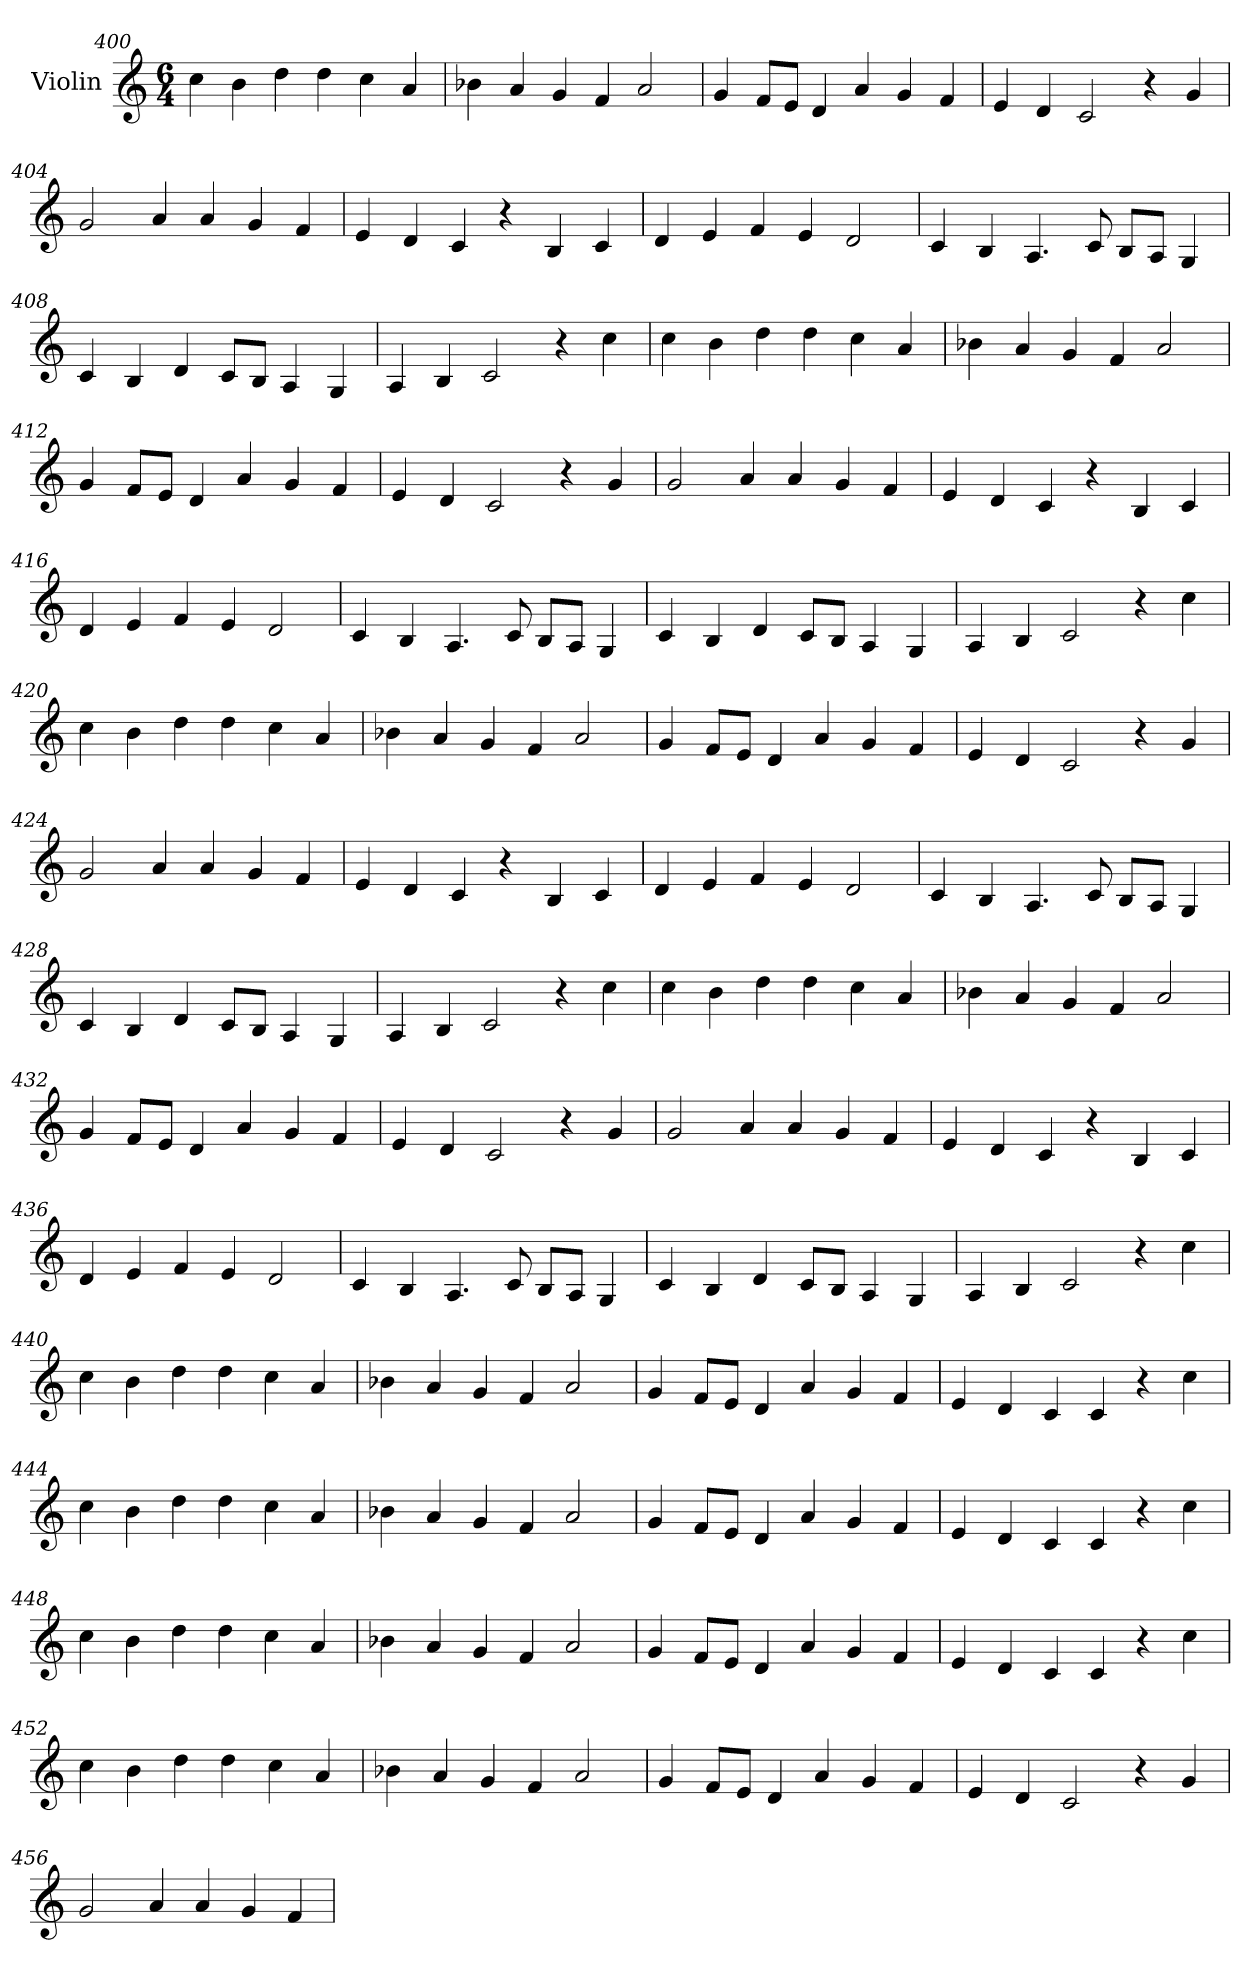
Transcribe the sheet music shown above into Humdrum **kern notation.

**kern
*part1
*staff1
*I"Violin
*clefG2
*k[]
*C:
*M6/4
=400
4cc\
4b\
4dd\
4dd\
4cc\
4a/
!!LO:PB:g=z
=401
4b-X\
4a/
4g/
4f/
2a/
=402
4g/
8f/L
8e/J
4d/
4a/
4g/
4f/
=403
4e/
4d/
2c/
4r
4g/
!!LO:PB:g=z
=404
2g/
4a/
4a/
4g/
4f/
!!LO:PB:g=z
=405
4e/
4d/
4c/
4r
4B/
4c/
=406
4d/
4e/
4f/
4e/
2d/
=407
4c/
4B/
4.A/
8c/
8B/L
8A/J
4G/
!!LO:PB:g=z
=408
4c/
4B/
4d/
8c/L
8B/J
4A/
4G/
!!LO:PB:g=z
=409
4A/
4B/
2c/
4r
4cc\
=410
4cc\
4b\
4dd\
4dd\
4cc\
4a/
=411
4b-X\
4a/
4g/
4f/
2a/
!!LO:PB:g=z
=412
4g/
8f/L
8e/J
4d/
4a/
4g/
4f/
!!LO:PB:g=z
=413
4e/
4d/
2c/
4r
4g/
=414
2g/
4a/
4a/
4g/
4f/
=415
4e/
4d/
4c/
4r
4B/
4c/
!!LO:PB:g=z
=416
4d/
4e/
4f/
4e/
2d/
!!LO:PB:g=z
=417
4c/
4B/
4.A/
8c/
8B/L
8A/J
4G/
=418
4c/
4B/
4d/
8c/L
8B/J
4A/
4G/
!!LO:PB:g=z
=419
4A/
4B/
2c/
4r
4cc\
=420
4cc\
4b\
4dd\
4dd\
4cc\
4a/
!!LO:PB:g=z
=421
4b-X\
4a/
4g/
4f/
2a/
=422
4g/
8f/L
8e/J
4d/
4a/
4g/
4f/
=423
4e/
4d/
2c/
4r
4g/
!!LO:PB:g=z
=424
2g/
4a/
4a/
4g/
4f/
!!LO:PB:g=z
=425
4e/
4d/
4c/
4r
4B/
4c/
=426
4d/
4e/
4f/
4e/
2d/
=427
4c/
4B/
4.A/
8c/
8B/L
8A/J
4G/
!!LO:PB:g=z
=428
4c/
4B/
4d/
8c/L
8B/J
4A/
4G/
=429
4A/
4B/
2c/
4r
4cc\
=430
4cc\
4b\
4dd\
4dd\
4cc\
4a/
!!LO:PB:g=z
=431
4b-X\
4a/
4g/
4f/
2a/
=432
4g/
8f/L
8e/J
4d/
4a/
4g/
4f/
!!LO:PB:g=z
=433
4e/
4d/
2c/
4r
4g/
=434
2g/
4a/
4a/
4g/
4f/
!!LO:PB:g=z
=435
4e/
4d/
4c/
4r
4B/
4c/
=436
4d/
4e/
4f/
4e/
2d/
!!LO:PB:g=z
=437
4c/
4B/
4.A/
8c/
8B/L
8A/J
4G/
=438
4c/
4B/
4d/
8c/L
8B/J
4A/
4G/
!!LO:PB:g=z
=439
4A/
4B/
2c/
4r
4cc\
=440
4cc\
4b\
4dd\
4dd\
4cc\
4a/
!!LO:PB:g=z
=441
4b-X\
4a/
4g/
4f/
2a/
=442
4g/
8f/L
8e/J
4d/
4a/
4g/
4f/
!!LO:PB:g=z
=443
4e/
4d/
4c/
4c/
4r
4cc\
=444
4cc\
4b\
4dd\
4dd\
4cc\
4a/
!!LO:PB:g=z
=445
4b-X\
4a/
4g/
4f/
2a/
=446
4g/
8f/L
8e/J
4d/
4a/
4g/
4f/
!!LO:PB:g=z
=447
4e/
4d/
4c/
4c/
4r
4cc\
=448
4cc\
4b\
4dd\
4dd\
4cc\
4a/
!!LO:PB:g=z
=449
4b-X\
4a/
4g/
4f/
2a/
=450
4g/
8f/L
8e/J
4d/
4a/
4g/
4f/
!!LO:PB:g=z
=451
4e/
4d/
4c/
4c/
4r
4cc\
=452
4cc\
4b\
4dd\
4dd\
4cc\
4a/
!!LO:PB:g=z
=453
4b-X\
4a/
4g/
4f/
2a/
=454
4g/
8f/L
8e/J
4d/
4a/
4g/
4f/
!!LO:PB:g=z
=455
4e/
4d/
2c/
4r
4g/
=456
2g/
4a/
4a/
4g/
4f/
=
*-
